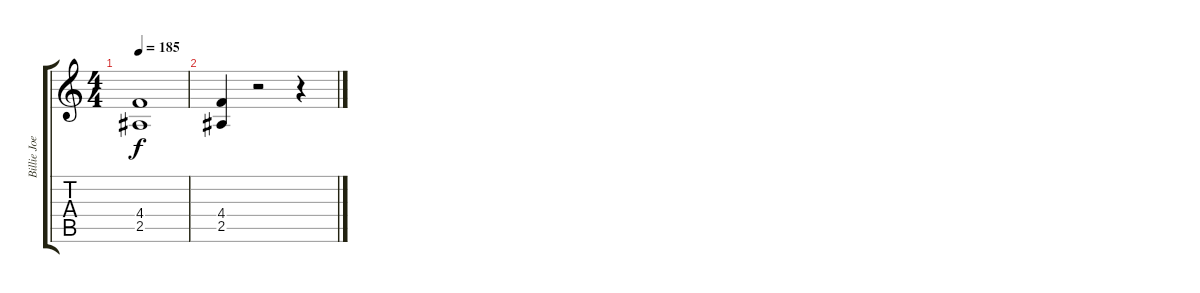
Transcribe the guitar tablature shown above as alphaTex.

\track ("Billie Joe" "Billie Joe") {instrument distortionguitar}
\staff {score tabs}
\tuning (Eb4 Bb3 Gb3 Db3 Ab2 Eb2) {hide}
\ts (4 4)
\tempo 185
\clef g2
\ks c
(4.4{t} 2.5{t}).1{dy f} |
(4.4 2.5).4 r.2 r.4
